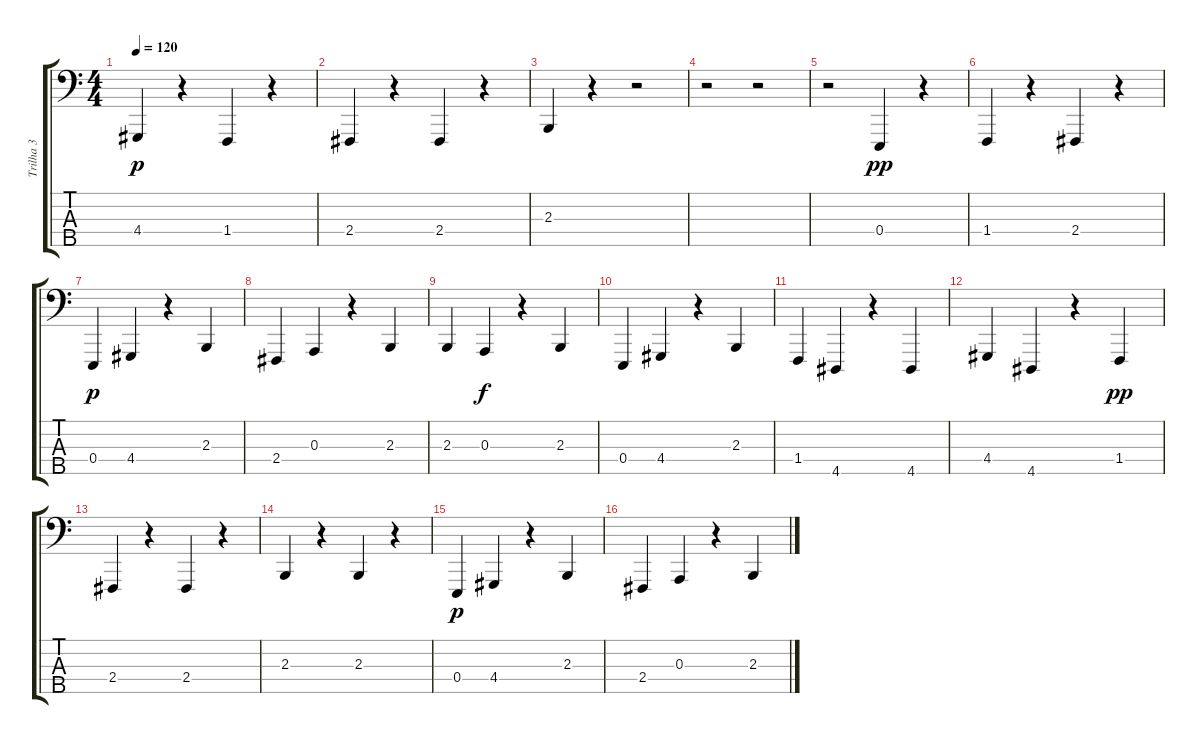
\track ("Trilha 3" "Trilha 3") {instrument acousticgrandpiano}
\staff {score tabs}
\tuning (G2 D2 A1 E1 B0) {hide}
\ts (4 4)
\tempo 120
\clef f4
\ks c
4.4.4{dy p} r.4 1.4.4 r.4 |
2.4.4 r.4 2.4.4 r.4 |
2.3.4 r.4 r.2 |
r.2 r.2 |
r.2 0.4.4{dy pp} r.4 |
1.4.4 r.4 2.4.4 r.4 |
0.4.4{dy p} 4.4.4 r.4 2.3.4 |
2.4.4 0.3.4 r.4 2.3.4 |
2.3.4 0.3.4{dy f} r.4 2.3.4 |
0.4.4 4.4.4 r.4 2.3.4 |
1.4.4 4.5.4 r.4 4.5.4 |
4.4.4 4.5.4 r.4 1.4.4{dy pp} |
2.4.4 r.4 2.4.4 r.4 |
2.3.4 r.4 2.3.4 r.4 |
0.4.4{dy p} 4.4.4 r.4 2.3.4 |
2.4.4 0.3.4 r.4 2.3.4
